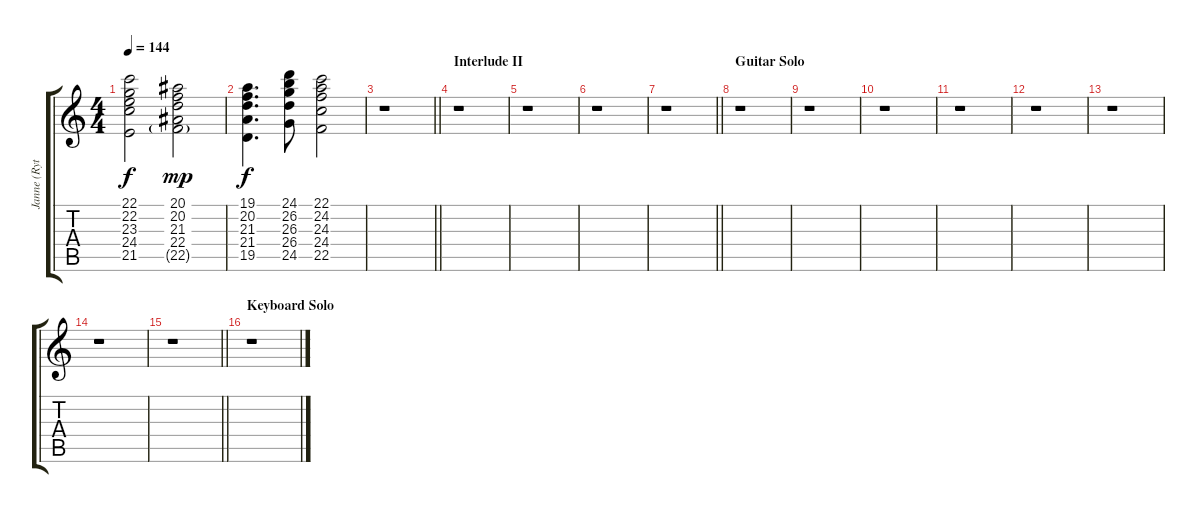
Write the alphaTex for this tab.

\track ("Janne (Rythm I)" "Janne (Ryt") {instrument churchorgan}
\staff {score tabs}
\tuning (D4 A3 F3 C3 G2 D2) {hide}
\ts (4 4)
\tempo 144
\clef g2
\ks c
(22.1{t} 22.2 23.3 24.4{t} 21.5).2{dy f} (20.1 20.2 21.3 22.4 22.5{g}).2{dy mp} |
(19.1 20.2 21.3 21.4 19.5).4{d dy f} (24.1 26.2 26.3 26.4 24.5).8 (22.1 24.2 24.3 24.4 22.5).2 |
\barLineRight lightlight
r.1 |
\section ("" "Interlude II")
r.1 |
r.1 |
r.1 |
\barLineRight lightlight
r.1 |
\section ("" "Guitar Solo")
r.1 |
r.1 |
r.1 |
r.1 |
r.1 |
r.1 |
r.1 |
\barLineRight lightlight
r.1 |
\section ("" "Keyboard Solo")
r.1
